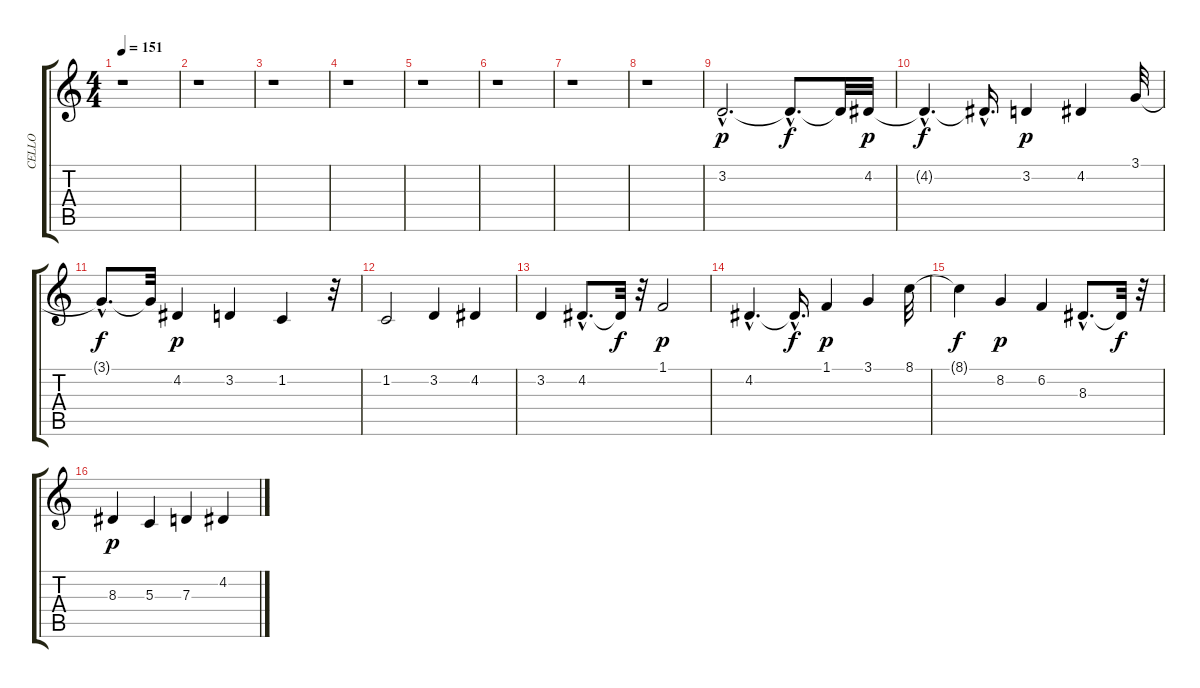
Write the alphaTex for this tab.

\track ("CELLO               " "CELLO     ") {instrument violin}
\staff {score tabs}
\tuning (E4 B3 G3 D3 A2 E2) {hide}
\ts (4 4)
\tempo 151
\clef g2
\ks c
r.1{dy p} |
r.1 |
r.1 |
r.1 |
r.1 |
r.1 |
r.1 |
r.1 |
3.2{hac}.2{d volume 3 balance 8 instrument cello} 3.2{hac t}.8{d dy f} 3.2{t}.32 4.2.32{dy p volume 7} |
4.2{hac t}.4{d dy f} 4.2{hac t}.16{d} 3.2.4{dy p volume 9} 4.2.4{volume 10} 3.1.32{volume 11} |
3.1{hac t}.8{d dy f} 3.1{t}.32 4.2.4{dy p volume 11} 3.2.4{volume 11} 1.2.4{volume 11} r.32 |
1.2.2{volume 12} 3.2.4 4.2.4 |
3.2.4 4.2{hac}.8{d} 4.2{t}.32{dy f} r.32 1.1.2{dy p} |
4.2{hac}.4{d} 4.2{hac t}.16{d dy f} 1.1.4{dy p} 3.1.4 8.1.32 |
8.1{t}.4{dy f} 8.2.4{dy p} 6.2.4 8.3{hac}.8{d} 8.3{t}.32{dy f} r.32 |
8.3.4{dy p} 5.3.4 7.3.4 4.2.4
